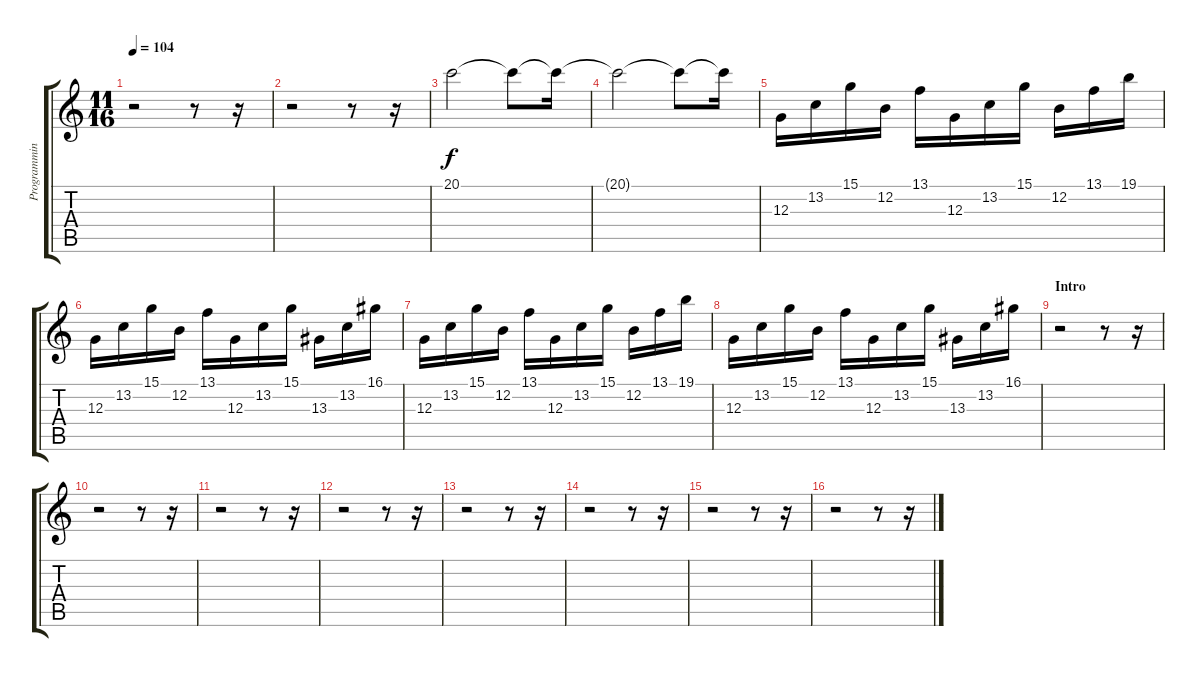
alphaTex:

\track ("Programming" "Programmin") {instrument vibraphone}
\staff {score tabs}
\tuning (E4 B3 G3 D3 A2 E2) {hide}
\ts (11 16)
\tempo 104
\clef g2
\ks c
r.2{dy f instrument vibraphone} r.8 r.16 |
r.2 r.8 r.16 |
20.1.2{balance 8} 20.1{t}.8 20.1{t}.16 |
20.1{t}.2 20.1{t}.8 20.1{t}.16 |
12.3.16{volume 8 balance 4 instrument shanai} 13.2.16 15.1.16 12.2.16 13.1.16 12.3.16 13.2.16 15.1.16 12.2.16 13.1.16 19.1.16 |
12.3.16 13.2.16 15.1.16 12.2.16 13.1.16 12.3.16 13.2.16 15.1.16 13.3.16 13.2.16 16.1.16 |
12.3.16 13.2.16 15.1.16 12.2.16 13.1.16 12.3.16 13.2.16 15.1.16 12.2.16 13.1.16 19.1.16 |
12.3.16 13.2.16 15.1.16 12.2.16 13.1.16 12.3.16 13.2.16 15.1.16 13.3.16 13.2.16 16.1.16 |
\section ("" "Intro")
r.2 r.8 r.16 |
r.2 r.8 r.16 |
r.2 r.8 r.16 |
r.2 r.8 r.16 |
r.2 r.8 r.16 |
r.2 r.8 r.16 |
r.2 r.8 r.16 |
r.2 r.8 r.16
